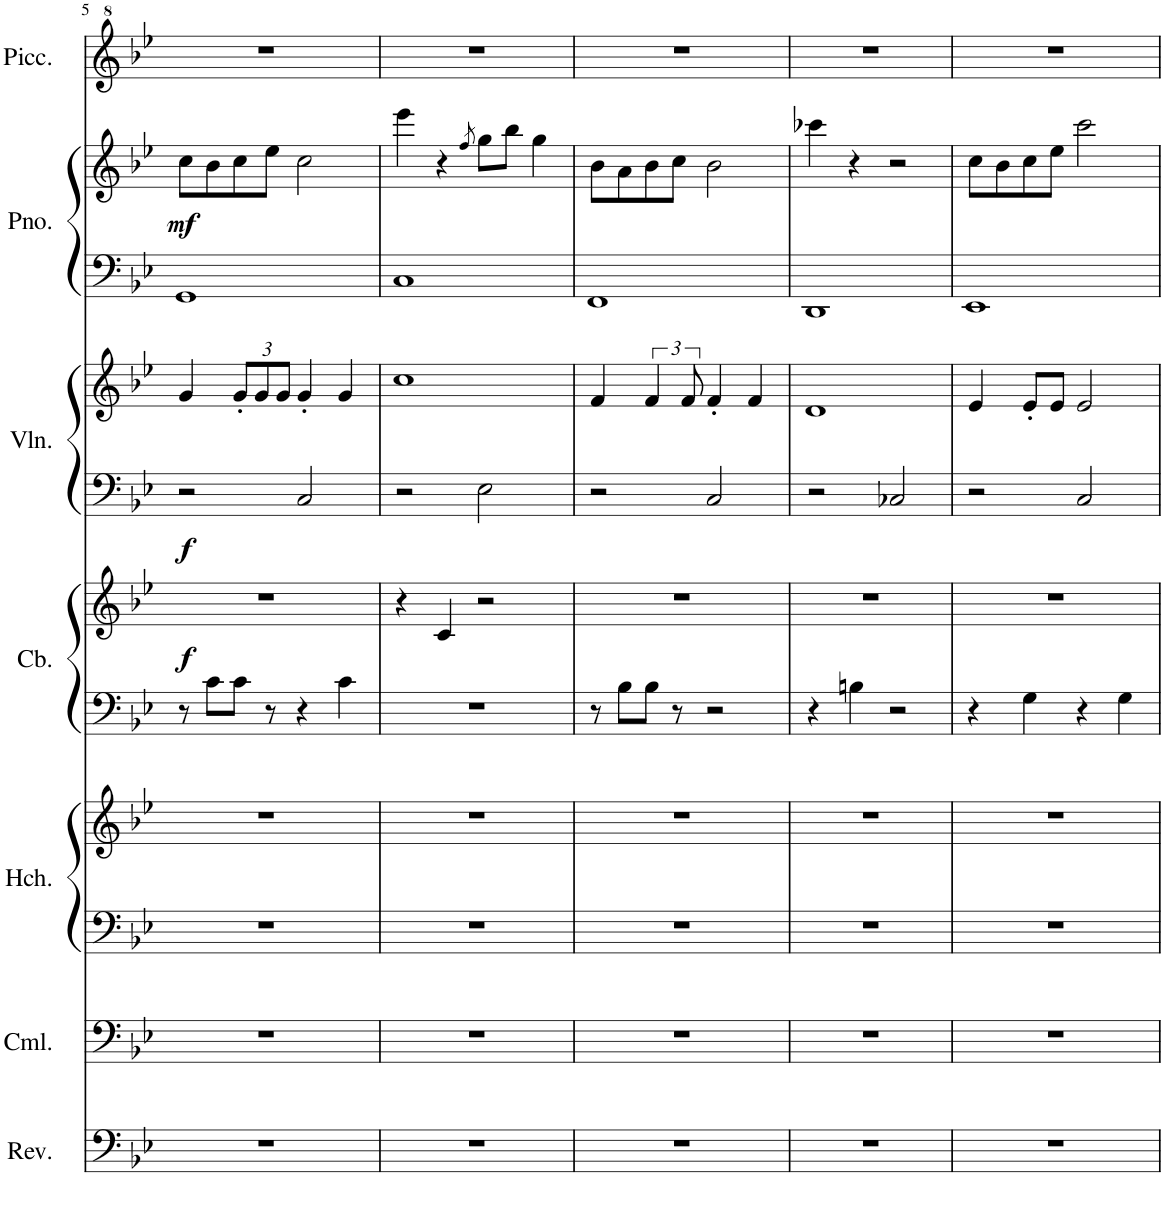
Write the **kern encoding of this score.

**kern	**kern	**kern	**kern	**kern	**kern	**dynam	**kern	**kern	**dynam	**kern	**kern	**dynam	**kern
*part7	*part6	*part5	*part5	*part4	*part4	*part4	*part3	*part3	*part3	*part2	*part2	*part2	*part1
*staff11	*staff10	*staff9	*staff8	*staff7	*staff6	*staff6/7	*staff5	*staff4	*staff4/5	*staff3	*staff2	*staff2/3	*staff1
*I"Reverse Cymbol	*I"Cymbol	*I"Harpsichord	*	*I"Contrabass	*	*	*I"Violin	*	*	*I"Piano	*	*	*I"Piccolo
*I'Rev.	*I'Cml.	*I'Hch.	*	*I'Cb.	*	*	*I'Vln.	*	*	*I'Pno.	*	*	*I'Picc.
!!LO:PB:g=z
*clefF4	*clefF4	*clefF4	*clefG2	*clefF4	*clefG2	*	*clefF4	*clefG2	*	*clefF4	*clefG2	*	*clefG^2
*	*	*	*	*	*	*	*	*	*	*	*	*	*Trd-7c-12
*k[b-e-]	*k[b-e-]	*k[b-e-]	*k[b-e-]	*k[b-e-]	*k[b-e-]	*	*k[b-e-]	*k[b-e-]	*	*k[b-e-]	*k[b-e-]	*	*k[b-e-]
*M4/4	*M4/4	*M4/4	*M4/4	*M4/4	*M4/4	*	*M4/4	*M4/4	*	*M4/4	*M4/4	*	*M4/4
=5	=5	=5	=5	=5	=5	=5	=5	=5	=5	=5	=5	=5	=5
!	!	!	!	!	!	!LO:DY:b	!	!	!LO:DY:b=2	!	!	!LO:DY:b	!
1r	1r	1r	1r	8r	1r	f	2r	4g/	f	1GG	8cc\L	mf	1r
.	.	.	.	8c\L	.	.	.	.	.	.	8b-\	.	.
*	*	*	*	*	*	*	*	*Xbrackettup	*	*	*	*	*
.	.	.	.	8c\J	.	.	.	12g'/L	.	.	8cc\	.	.
.	.	.	.	.	.	.	.	12g/	.	.	.	.	.
.	.	.	.	8r	.	.	.	.	.	.	8ee-\J	.	.
.	.	.	.	.	.	.	.	12g/J	.	.	.	.	.
.	.	.	.	4r	.	.	2C/	4g'/	.	.	2cc\	.	.
.	.	.	.	4c\	.	.	.	4g/	.	.	.	.	.
=6	=6	=6	=6	=6	=6	=6	=6	=6	=6	=6	=6	=6	=6
1r	1r	1r	1r	1r	4r	.	2r	1cc	.	1C	4eee-\	.	1r
.	.	.	.	.	4c/	.	.	.	.	.	4r	.	.
.	.	.	.	.	.	.	.	.	.	.	8qff/	.	.
.	.	.	.	.	2r	.	2E-\	.	.	.	8gg\L	.	.
.	.	.	.	.	.	.	.	.	.	.	8bb-\J	.	.
.	.	.	.	.	.	.	.	.	.	.	4gg\	.	.
=7	=7	=7	=7	=7	=7	=7	=7	=7	=7	=7	=7	=7	=7
1r	1r	1r	1r	8r	1r	.	2r	4f/	.	1FF	8b-\L	.	1r
.	.	.	.	8B-\L	.	.	.	.	.	.	8a\	.	.
*	*	*	*	*	*	*	*	*brackettup	*	*	*	*	*
.	.	.	.	8B-\J	.	.	.	6f/	.	.	8b-\	.	.
.	.	.	.	8r	.	.	.	.	.	.	8cc\J	.	.
.	.	.	.	.	.	.	.	12f/	.	.	.	.	.
.	.	.	.	2r	.	.	2C/	4f'/	.	.	2b-\	.	.
.	.	.	.	.	.	.	.	4f/	.	.	.	.	.
=8	=8	=8	=8	=8	=8	=8	=8	=8	=8	=8	=8	=8	=8
1r	1r	1r	1r	4r	1r	.	2r	1d	.	1DD	4ccc-X\	.	1r
.	.	.	.	4Bn\	.	.	.	.	.	.	4r	.	.
.	.	.	.	2r	.	.	2C-X/	.	.	.	2r	.	.
=9	=9	=9	=9	=9	=9	=9	=9	=9	=9	=9	=9	=9	=9
1r	1r	1r	1r	4r	1r	.	2r	4e-/	.	1EE-	8cc\L	.	1r
.	.	.	.	.	.	.	.	.	.	.	8b-\	.	.
.	.	.	.	4G\	.	.	.	8e-'/L	.	.	8cc\	.	.
.	.	.	.	.	.	.	.	8e-/J	.	.	8ee-\J	.	.
.	.	.	.	4r	.	.	2C/	2e-/	.	.	2ccc\	.	.
.	.	.	.	4G\	.	.	.	.	.	.	.	.	.
=	=	=	=	=	=	=	=	=	=	=	=	=	=
*-	*-	*-	*-	*-	*-	*-	*-	*-	*-	*-	*-	*-	*-
